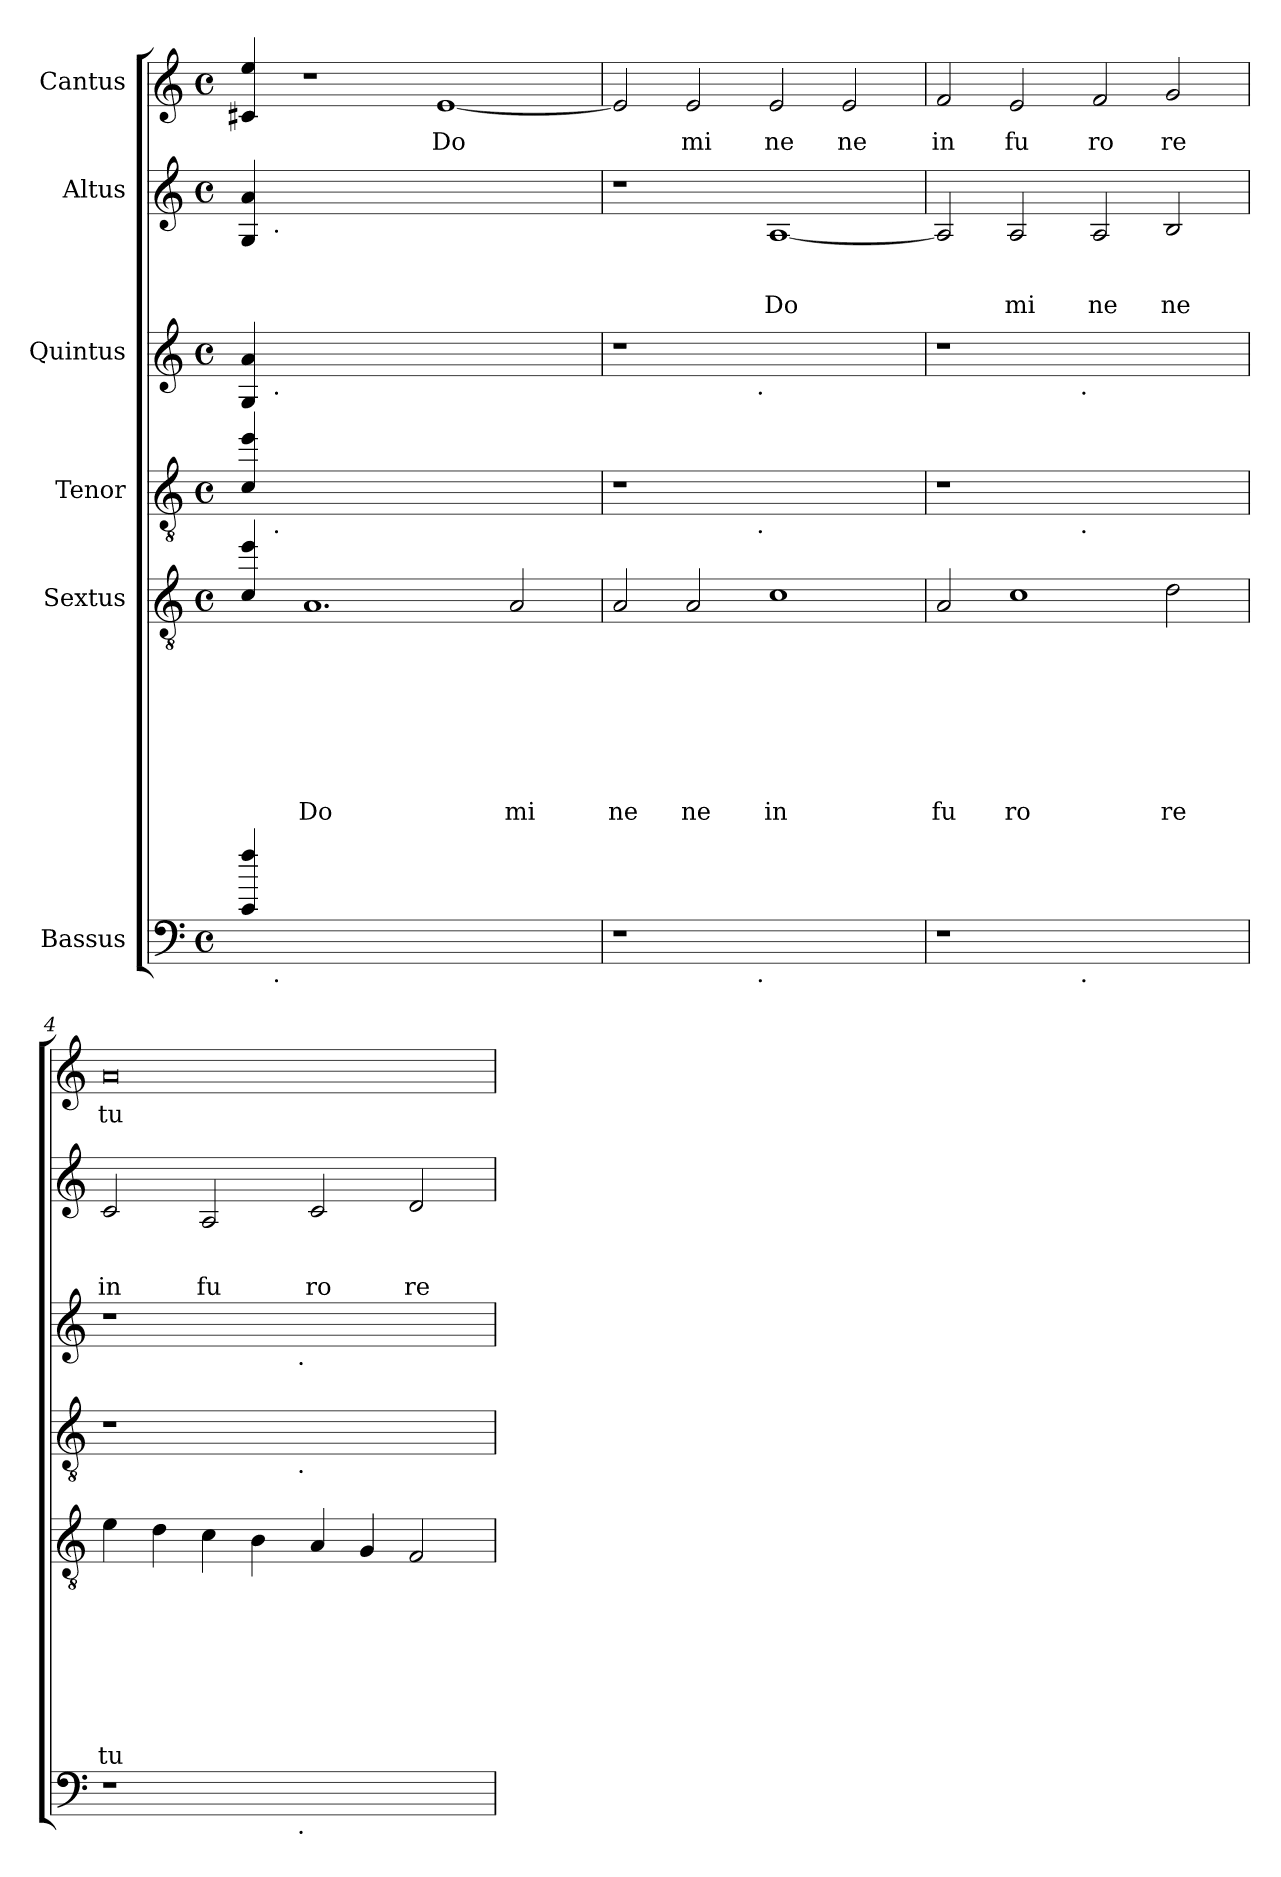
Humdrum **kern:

**kern	**kern	**text	**text	**text	**text	**text	**text	**text	**text	**kern	**kern	**kern	**text	**text	**text	**kern	**text
*part6	*part5	*part5	*part5	*part5	*part5	*part5	*part5	*part5	*part5	*part4	*part3	*part2	*part2	*part2	*part2	*part1	*part1
*staff6	*staff5	*staff5	*staff5	*staff5	*staff5	*staff5	*staff5	*staff5	*staff5	*staff4	*staff3	*staff2	*staff2	*staff2	*staff2	*staff1	*staff1
*I"Bassus	*I"Sextus	*	*	*	*	*	*	*	*	*I"Tenor	*I"Quintus	*I"Altus	*	*	*	*I"Cantus	*
*clefF4	*clefGv2	*	*	*	*	*	*	*	*	*clefGv2	*clefG2	*clefG2	*	*	*	*clefG2	*
*k[]	*k[]	*	*	*	*	*	*	*	*	*k[]	*k[]	*k[]	*	*	*	*k[]	*
*C:	*C:	*	*	*	*	*	*	*	*	*C:	*C:	*C:	*	*	*	*C:	*
*M4/4	*M4/4	*	*	*	*	*	*	*	*	*M4/4	*M4/4	*M4/4	*	*	*	*M4/4	*
*met(c)	*met(c)	*	*	*	*	*	*	*	*	*met(c)	*met(c)	*met(c)	*	*	*	*met(c)	*
=1	=1	=1	=1	=1	=1	=1	=1	=1	=1	=1	=1	=1	=1	=1	=1	=1	=1
*^	*	*	*	*	*	*	*	*	*	*^	*^	*^	*	*	*	*	*
4c/ 4ff/	8ryy	4c/ 4ee/	.	.	.	.	.	.	.	.	4c/ 4ee/	8ryy	4G/ 4a/	8ryy	4G/ 4a/	8ryy	.	.	.	4c#X/ 4ee/	.
!	!	!	!	!	!	!	!	!	!	!	!	!	!	!	!	!LO:TX:b:t=.	!	!	!	!	!
!	!	!	!	!	!	!	!	!	!	!	!	!	!	!LO:TX:b:t=.	!	!	!	!	!	!	!
!	!	!	!	!	!	!	!	!	!	!	!	!LO:TX:b:t=.	!	!	!	!	!	!	!	!	!
!	!LO:TX:b:t=.	!	!	!	!	!	!	!	!	!	!	!	!	!	!	!	!	!	!	!	!
.	1ryy	.	.	.	.	.	.	.	.	.	.	1ryy	.	1ryy	.	1ryy	.	.	.	.	.
!	!	!	!	!	!	!	!	!	!	!LO:LY:b	!	!	!	!	!	!	!	!	!	!	!
0ryy	.	1.A	.	.	.	.	.	.	.	Do	0ryy	.	0ryy	.	0ryy	.	.	.	.	1r	.
.	1ryy	.	.	.	.	.	.	.	.	.	.	1ryy	.	1ryy	.	1ryy	.	.	.	.	.
!	!	!	!	!	!	!	!	!	!	!	!	!	!	!	!	!	!	!	!	!	!LO:LY:b
.	.	.	.	.	.	.	.	.	.	.	.	.	.	.	.	.	.	.	.	[<1e	Do
!	!	!	!	!	!	!	!	!	!	!LO:LY:b	!	!	!	!	!	!	!	!	!	!	!
.	.	2A/	.	.	.	.	.	.	.	mi	.	.	.	.	.	.	.	.	.	.	.
.	8ryy	.	.	.	.	.	.	.	.	.	.	8ryy	.	8ryy	.	8ryy	.	.	.	.	.
=2	=2	=2	=2	=2	=2	=2	=2	=2	=2	=2	=2	=2	=2	=2	=2	=2	=2	=2	=2	=2	=2
!	!	!	!	!	!	!	!	!	!	!LO:LY:b	!	!	!	!	!	!	!	!	!	!	!
*	*	*	*	*	*	*	*	*	*	*	*	*	*	*	*v	*v	*	*	*	*	*
1r	2ryy	2A/	.	.	.	.	.	.	.	ne	1r	2ryy	1r	2ryy	1r	.	.	.	2e/]	.
!	!	!	!	!	!	!	!	!	!	!LO:LY:b	!	!	!	!	!	!	!	!	!	!LO:LY:b
.	4...ryy	2A/	.	.	.	.	.	.	.	ne	.	4...ryy	.	4...ryy	.	.	.	.	2e/	mi
!	!	!	!	!	!	!	!	!	!	!	!	!	!	!LO:TX:b:t=.	!	!	!	!	!	!
!	!	!	!	!	!	!	!	!	!	!	!	!LO:TX:b:t=.	!	!	!	!	!	!	!	!
!	!LO:TX:b:t=.	!	!	!	!	!	!	!	!	!	!	!	!	!	!	!	!	!	!	!
.	1ryy	.	.	.	.	.	.	.	.	.	.	1ryy	.	1ryy	.	.	.	.	.	.
!	!	!	!	!	!	!	!	!	!	!LO:LY:b	!	!	!	!	!	!	!	!LO:LY:b	!	!LO:LY:b
1ryy	.	1c	.	.	.	.	.	.	.	in	1ryy	.	1ryy	.	[<1A	.	.	Do	2e/	ne
!	!	!	!	!	!	!	!	!	!	!	!	!	!	!	!	!	!	!	!	!LO:LY:b
.	.	.	.	.	.	.	.	.	.	.	.	.	.	.	.	.	.	.	2e/	ne
.	32ryy	.	.	.	.	.	.	.	.	.	.	32ryy	.	32ryy	.	.	.	.	.	.
=3	=3	=3	=3	=3	=3	=3	=3	=3	=3	=3	=3	=3	=3	=3	=3	=3	=3	=3	=3	=3
!	!	!	!	!	!	!	!	!	!	!LO:LY:b	!	!	!	!	!	!	!	!	!	!LO:LY:b
1r	2ryy	2A/	.	.	.	.	.	.	.	fu	1r	2ryy	1r	2ryy	2A/]	.	.	.	2f/	in
!	!	!	!	!	!	!	!	!	!	!LO:LY:b	!	!	!	!	!	!	!	!LO:LY:b	!	!LO:LY:b
.	4...ryy	1c	.	.	.	.	.	.	.	ro	.	4...ryy	.	4...ryy	2A/	.	.	mi	2e/	fu
!	!	!	!	!	!	!	!	!	!	!	!	!	!	!LO:TX:b:t=.	!	!	!	!	!	!
!	!	!	!	!	!	!	!	!	!	!	!	!LO:TX:b:t=.	!	!	!	!	!	!	!	!
!	!LO:TX:b:t=.	!	!	!	!	!	!	!	!	!	!	!	!	!	!	!	!	!	!	!
.	1ryy	.	.	.	.	.	.	.	.	.	.	1ryy	.	1ryy	.	.	.	.	.	.
!	!	!	!	!	!	!	!	!	!	!	!	!	!	!	!	!	!	!LO:LY:b	!	!LO:LY:b
1ryy	.	.	.	.	.	.	.	.	.	.	1ryy	.	1ryy	.	2A/	.	.	ne	2f/	ro
!	!	!	!	!	!	!	!	!	!	!LO:LY:b	!	!	!	!	!	!	!	!LO:LY:b	!	!LO:LY:b
.	.	2d\	.	.	.	.	.	.	.	re	.	.	.	.	2B/	.	.	ne	2g/	re
.	32ryy	.	.	.	.	.	.	.	.	.	.	32ryy	.	32ryy	.	.	.	.	.	.
=4	=4	=4	=4	=4	=4	=4	=4	=4	=4	=4	=4	=4	=4	=4	=4	=4	=4	=4	=4	=4
!	!	!	!	!	!	!	!	!	!	!LO:LY:b	!	!	!	!	!	!	!	!LO:LY:b	!	!LO:LY:b
1r	2ryy	4e\	.	.	.	.	.	.	.	tu	1r	2ryy	1r	2ryy	2c/	.	.	in	0a	tu
.	.	4d\	.	.	.	.	.	.	.	.	.	.	.	.	.	.	.	.	.	.
!	!	!	!	!	!	!	!	!	!	!	!	!	!	!	!	!	!	!LO:LY:b	!	!
.	4...ryy	4c\	.	.	.	.	.	.	.	.	.	4...ryy	.	4...ryy	2A/	.	.	fu	.	.
.	.	4B\	.	.	.	.	.	.	.	.	.	.	.	.	.	.	.	.	.	.
!	!	!	!	!	!	!	!	!	!	!	!	!	!	!LO:TX:b:t=.	!	!	!	!	!	!
!	!	!	!	!	!	!	!	!	!	!	!	!LO:TX:b:t=.	!	!	!	!	!	!	!	!
!	!LO:TX:b:t=.	!	!	!	!	!	!	!	!	!	!	!	!	!	!	!	!	!	!	!
.	1ryy	.	.	.	.	.	.	.	.	.	.	1ryy	.	1ryy	.	.	.	.	.	.
!	!	!	!	!	!	!	!	!	!	!	!	!	!	!	!	!	!	!LO:LY:b	!	!
1ryy	.	4A/	.	.	.	.	.	.	.	.	1ryy	.	1ryy	.	2c/	.	.	ro	.	.
.	.	4G/	.	.	.	.	.	.	.	.	.	.	.	.	.	.	.	.	.	.
!	!	!	!	!	!	!	!	!	!	!	!	!	!	!	!	!	!	!LO:LY:b	!	!
.	.	2F/	.	.	.	.	.	.	.	.	.	.	.	.	2d/	.	.	re	.	.
.	32ryy	.	.	.	.	.	.	.	.	.	.	32ryy	.	32ryy	.	.	.	.	.	.
*	*	*	*	*	*	*	*	*	*	*	*v	*v	*	*	*	*	*	*	*	*
*v	*v	*	*	*	*	*	*	*	*	*	*	*v	*v	*	*	*	*	*	*
=	=	=	=	=	=	=	=	=	=	=	=	=	=	=	=	=	=
*-	*-	*-	*-	*-	*-	*-	*-	*-	*-	*-	*-	*-	*-	*-	*-	*-	*-
